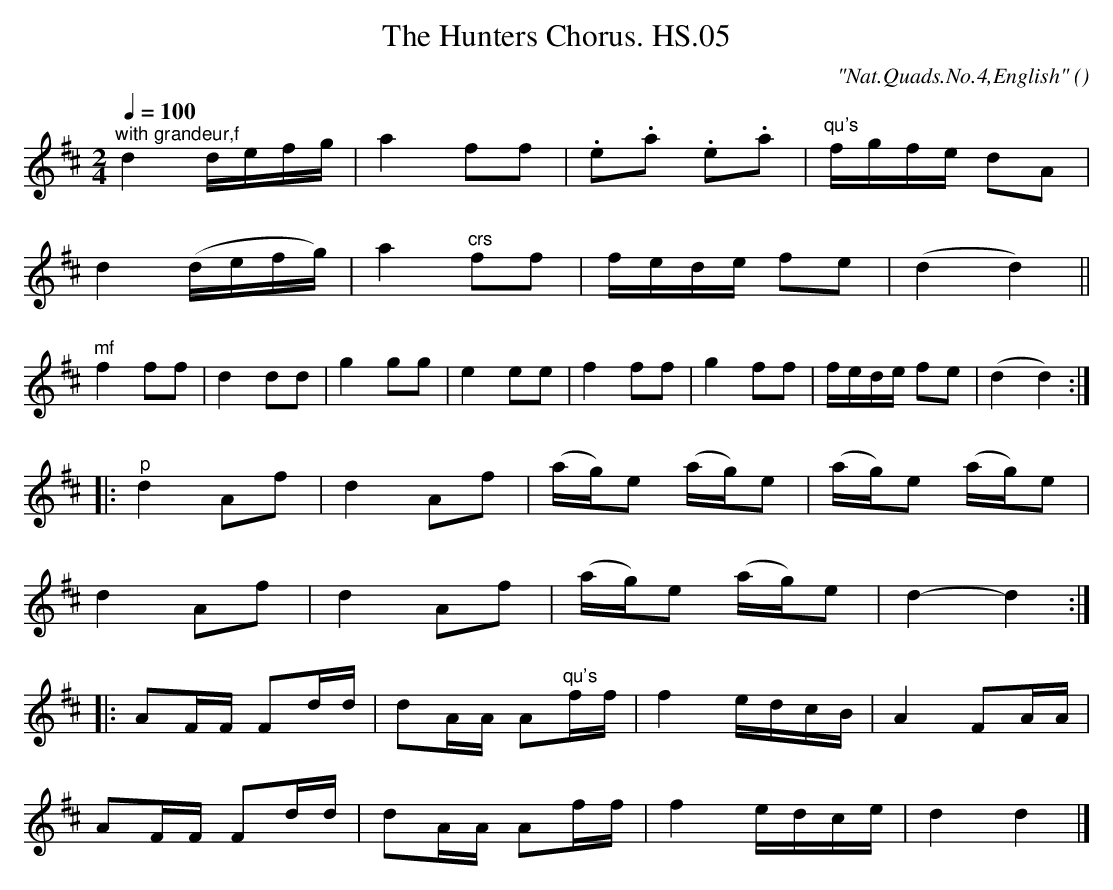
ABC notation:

X:1
T:Hunters Chorus. HS.05, The
M:2/4
L:1/8
Q:1/4=100
C:"Nat.Quads.No.4,English"
O:
K:D
"^with grandeur,f"d2 d/e/f/g/|a2ff|.e.a .e.a|"^qu's"f/g/f/e/ dA|
d2(d/e/f/g/)|a2"^crs"ff|f/e/d/e/ fe|(d2d2)||
"^mf"f2ff|d2dd|g2gg|e2ee|f2ff|g2ff|f/e/d/e/ fe|(d2d2):|
|:"^p"d2Af|d2Af|(a/g/)e (a/g/)e|(a/g/)e (a/g/)e|
d2Af|d2Af|(a/g/)e (a/g/)e|d2-d2:|
|:AF/F/ Fd/d/|dA/A/ A"^qu's"f/f/|f2e/d/c/B/|A2FA/A/|
AF/F/ Fd/d/|dA/A/ Af/f/|f2 e/d/c/e/|d2d2|]
